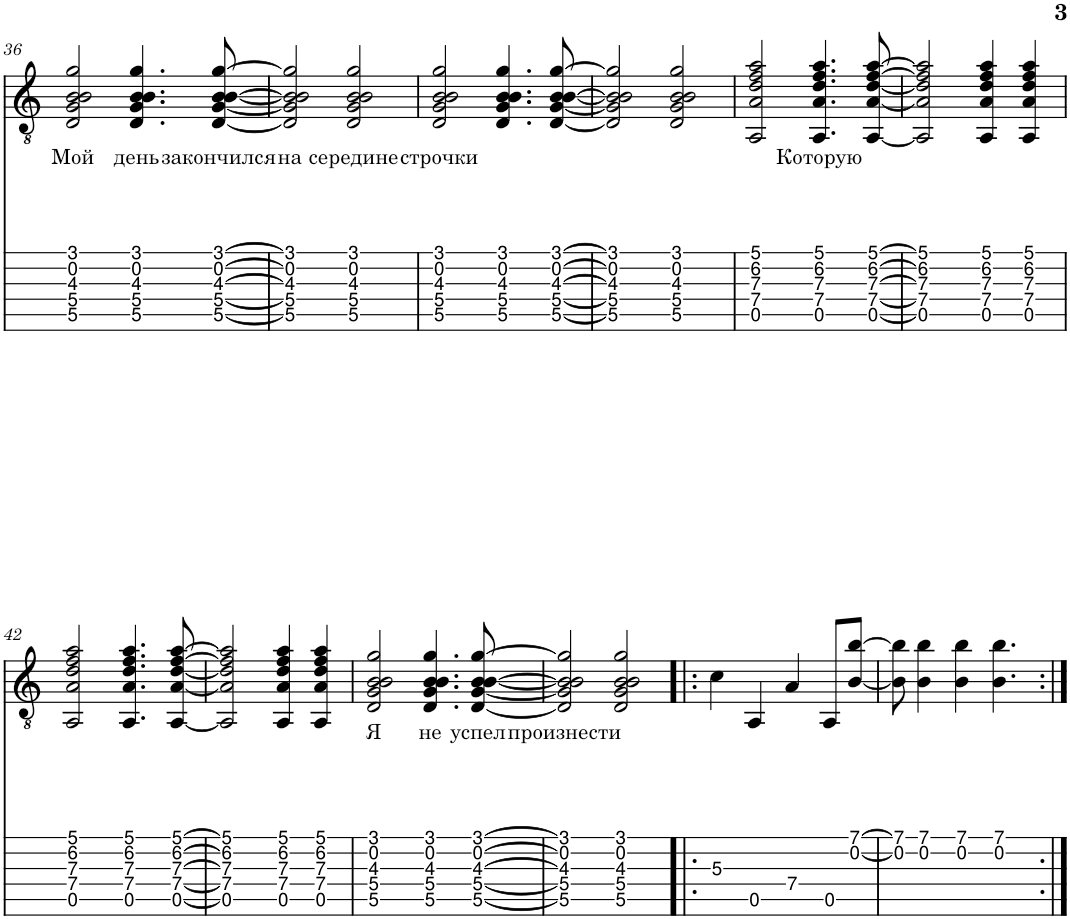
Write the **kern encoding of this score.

**kern	**kern	**text
*part1	*part1	*part1
*staff2	*staff1	*staff1
*I"Guitar	*	*
*I'Guit.	*	*
!!LO:PB:g=z
*	*clefGv2	*
*k[]	*k[]	*
*M4/4	*M4/4	*
=36	=36	=36
!	!	!LO:LY:b
2D 2G 2B 2B 2g	2D/ 2G/ 2B/ 2B/ 2g/	Мой
!	!	!LO:LY:b
4.D 4.G 4.B 4.B 4.g	4.D/ 4.G/ 4.B/ 4.B/ 4.g/	день
!	!	!LO:LY:b
[8D [8G [8B [8B [8g	[8D/ [8G/ [8B/ [8B/ [8g/	закончился
=37	=37	=37
!	!	!LO:LY:b
2D] 2G] 2B] 2B] 2g]	2D/] 2G/] 2B/] 2B/] 2g/]	на
!	!	!LO:LY:b
2D 2G 2B 2B 2g	2D/ 2G/ 2B/ 2B/ 2g/	середине
=38	=38	=38
!	!	!LO:LY:b
2D 2G 2B 2B 2g	2D/ 2G/ 2B/ 2B/ 2g/	строчки
4.D 4.G 4.B 4.B 4.g	4.D/ 4.G/ 4.B/ 4.B/ 4.g/	.
[8D [8G [8B [8B [8g	[8D/ [8G/ [8B/ [8B/ [8g/	.
=39	=39	=39
2D] 2G] 2B] 2B] 2g]	2D/] 2G/] 2B/] 2B/] 2g/]	.
2D 2G 2B 2B 2g	2D/ 2G/ 2B/ 2B/ 2g/	.
=40	=40	=40
2AA 2A 2d 2f 2a	2AA/ 2A/ 2d/ 2f/ 2a/	.
!	!	!LO:LY:b
4.AA 4.A 4.d 4.f 4.a	4.AA/ 4.A/ 4.d/ 4.f/ 4.a/	Которую
[8AA [8A [8d [8f [8a	[8AA/ [8A/ [8d/ [8f/ [8a/	.
=41	=41	=41
2AA] 2A] 2d] 2f] 2a]	2AA/] 2A/] 2d/] 2f/] 2a/]	.
4AA 4A 4d 4f 4a	4AA/ 4A/ 4d/ 4f/ 4a/	.
4AA 4A 4d 4f 4a	4AA/ 4A/ 4d/ 4f/ 4a/	.
!!LO:LB:g=z
=42	=42	=42
2AA 2A 2d 2f 2a	2AA/ 2A/ 2d/ 2f/ 2a/	.
4.AA 4.A 4.d 4.f 4.a	4.AA/ 4.A/ 4.d/ 4.f/ 4.a/	.
[8AA [8A [8d [8f [8a	[8AA/ [8A/ [8d/ [8f/ [8a/	.
=43	=43	=43
2AA] 2A] 2d] 2f] 2a]	2AA/] 2A/] 2d/] 2f/] 2a/]	.
4AA 4A 4d 4f 4a	4AA/ 4A/ 4d/ 4f/ 4a/	.
4AA 4A 4d 4f 4a	4AA/ 4A/ 4d/ 4f/ 4a/	.
=44	=44	=44
!	!	!LO:LY:b
2D 2G 2B 2B 2g	2D/ 2G/ 2B/ 2B/ 2g/	Я
!	!	!LO:LY:b
4.D 4.G 4.B 4.B 4.g	4.D/ 4.G/ 4.B/ 4.B/ 4.g/	не
!	!	!LO:LY:b
[8D [8G [8B [8B [8g	[8D/ [8G/ [8B/ [8B/ [8g/	успел
=45	=45	=45
!	!	!LO:LY:b
2D] 2G] 2B] 2B] 2g]	2D/] 2G/] 2B/] 2B/] 2g/]	произнести
2D 2G 2B 2B 2g	2D/ 2G/ 2B/ 2B/ 2g/	.
=46!|:	=46!|:	=46!|:
4c	4c\	.
4AA	4AA/	.
4A	4A/	.
8AAL	8AA/L	.
[8B\ [8b\J	[8B/ [8b/J	.
=47	=47	=47
8B] 8b]	8B\] 8b\]	.
4B 4b	4B\ 4b\	.
4B 4b	4B\ 4b\	.
4.B 4.b	4.B\ 4.b\	.
=:|!	=:|!	=:|!
*-	*-	*-
